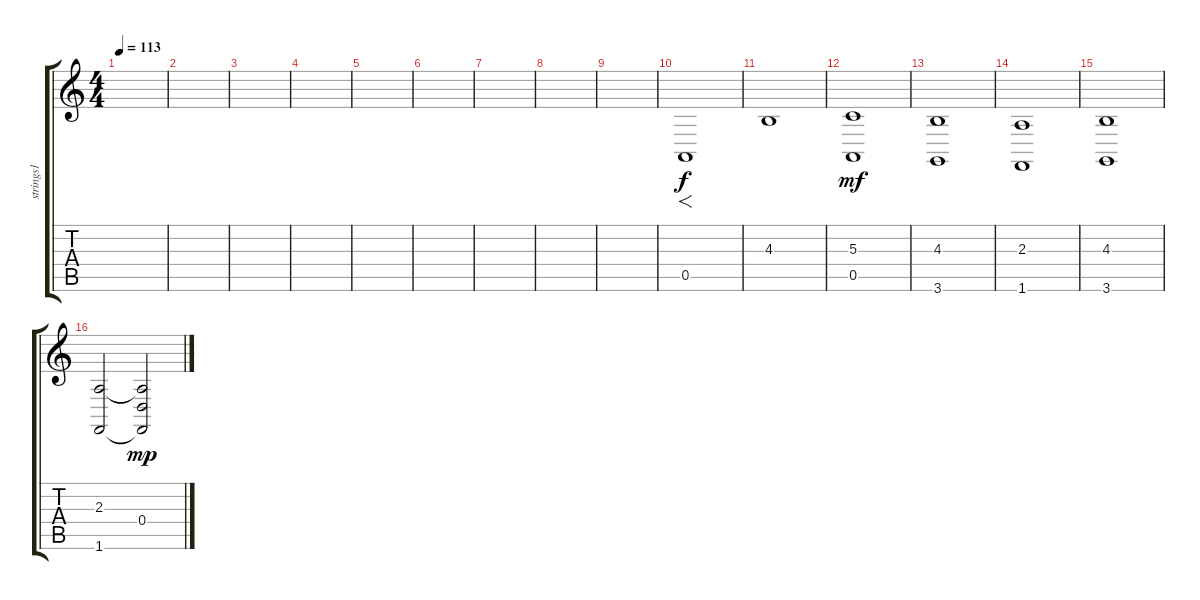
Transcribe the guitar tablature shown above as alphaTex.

\track ("strings1" "strings1") {instrument stringensemble2}
\staff {score tabs}
\tuning (E4 B3 G3 D3 A2 E2) {hide}
\ts (4 4)
\tempo 113
\clef g2
\ks c
|
|
|
|
|
|
|
|
|
0.5.1{f} |
4.3.1{dy f} |
(5.3 0.5).1{dy mf} |
(4.3 3.6).1 |
(2.3 1.6).1 |
(4.3 3.6).1 |
(2.3 1.6).2 (2.3{t} 0.4 1.6{t}).2{dy mp}
